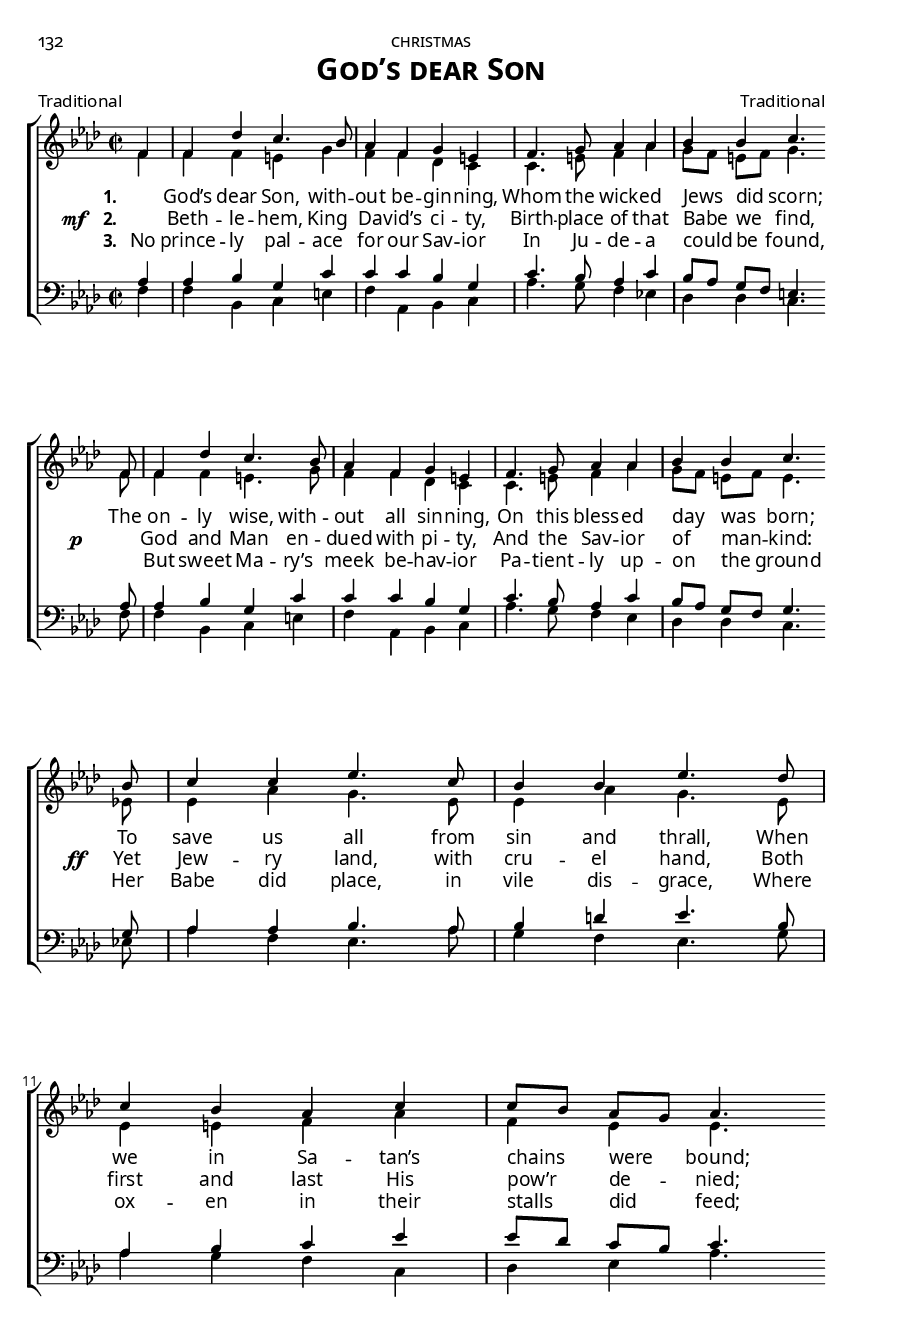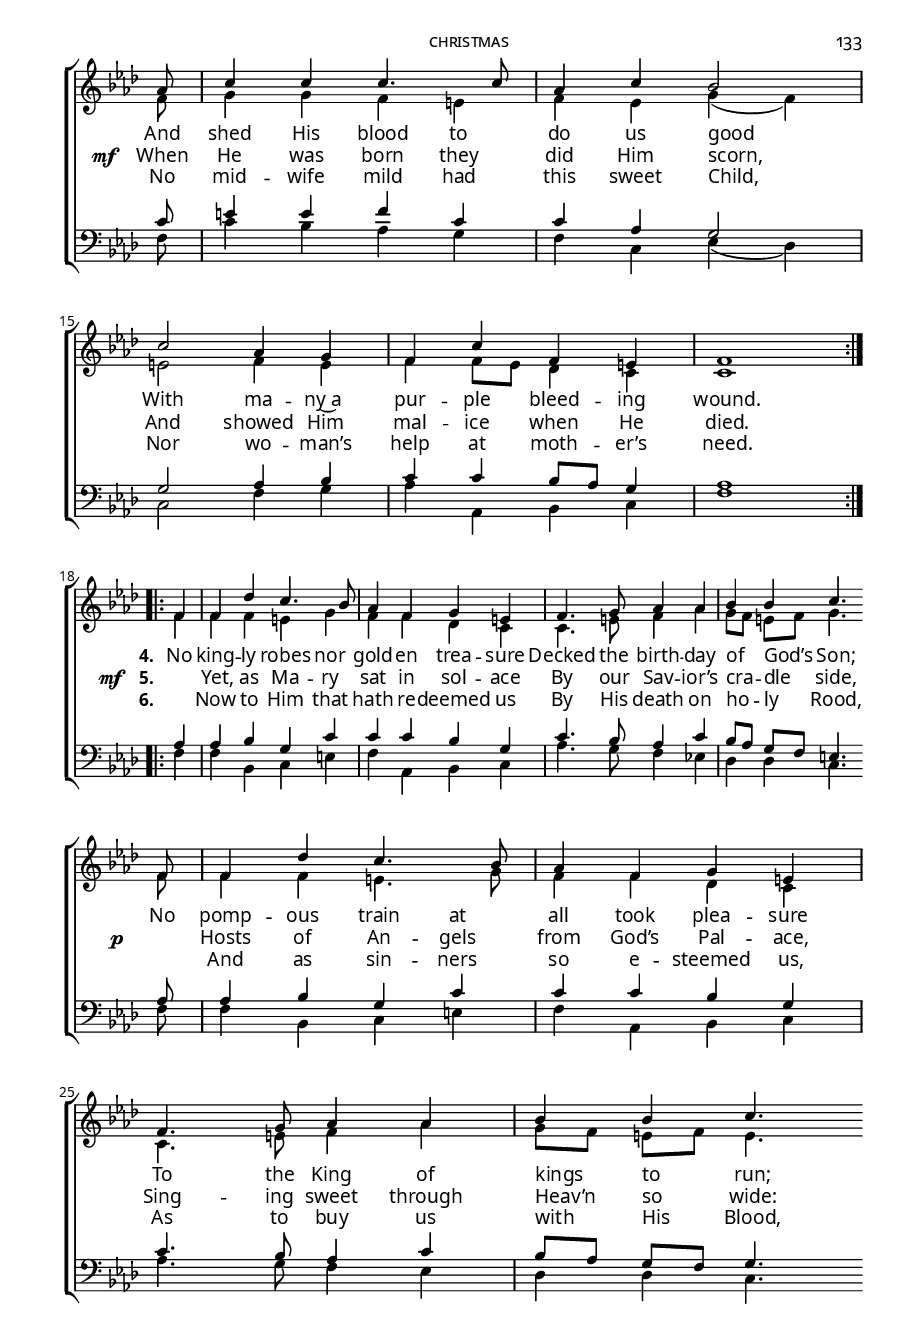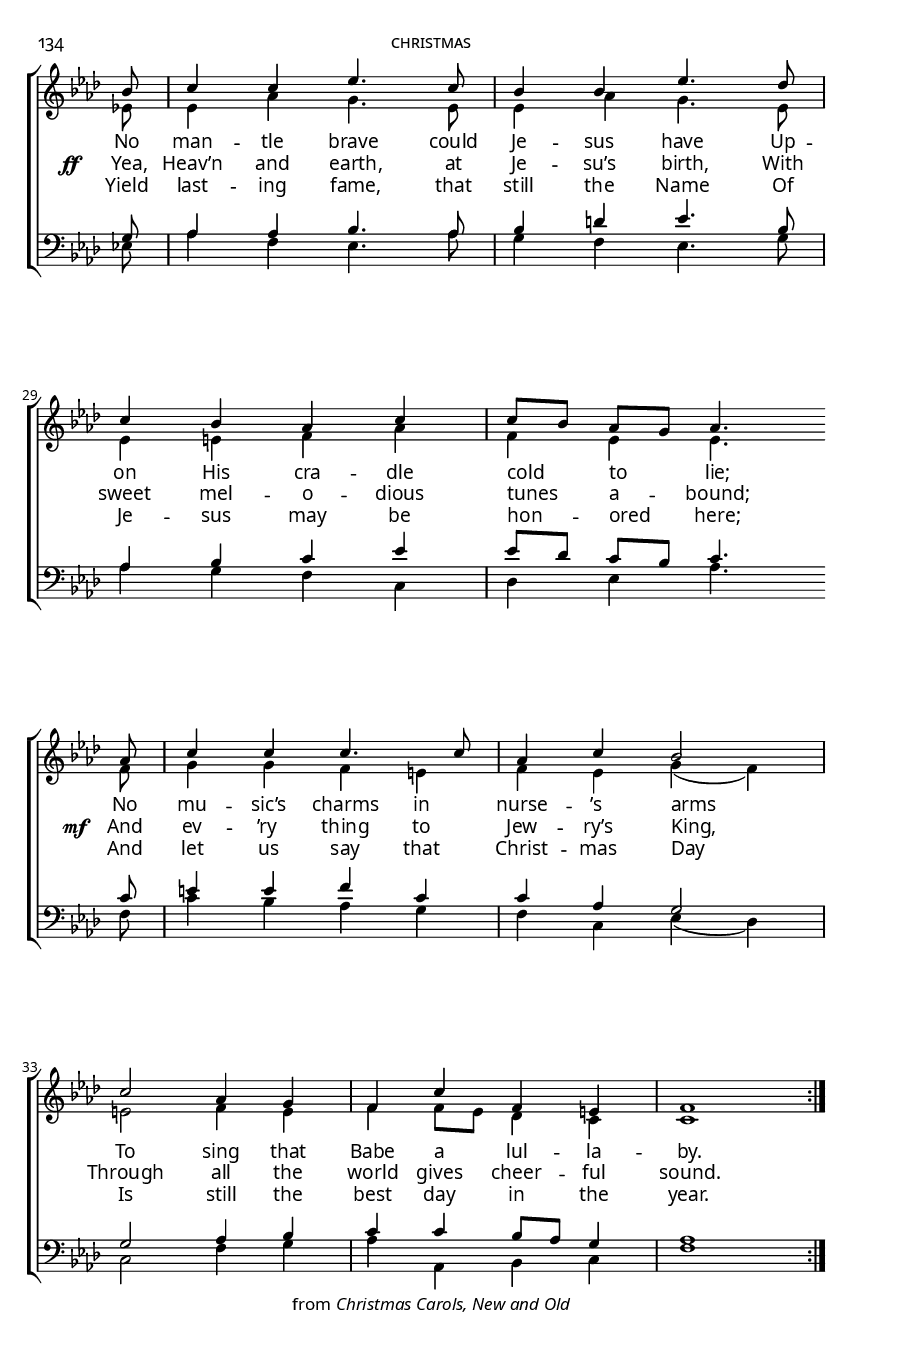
\version "2.14.2"
\include "util.ly"
\header {
  title = \markup{\override #'(font-name . "Garamond Premier Pro Semibold"){ \abs-fontsize #15 \smallCapsOldStyle"God’s dear Son"}}
  poet = \markup\oldStyleNum"Traditional"
  composer = \markup\oldStyleNum"Traditional"
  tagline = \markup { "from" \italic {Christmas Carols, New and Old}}
}
\paper {
  %print-all-headers = ##f
  paper-height = 9\in
  paper-width = 6\in
  indent = 0\in
  %system-system-spacing = #'((basic-distance . 10) (padding . 0))
  %system-system-spacing =
  %  #'((basic-distance . 0)
  %     (minimum-distance . 0)
  %     (padding . -0.35)
  %     (stretchability . 100))
  ragged-last-bottom = ##f
  ragged-bottom = ##f
  two-sided = ##t
  inner-margin = 0.5\in
  outer-margin = 0.25\in
  top-margin = 0.25\in
  bottom-margin = 0.25\in
  first-page-number = #132
  print-first-page-number = ##t
  headerLine = \markup{\override #'(font-name . "Garamond Premier Pro") \smallCapsOldStyle"christmas"}
  oddHeaderMarkup = \markup\fill-line{
     \override #'(font-name . "Garamond Premier Pro")\abs-fontsize #8.5
     \combine 
        \fill-line{"" \if \should-print-page-number
        \oldStylePageNum""
        }
        \fill-line{\headerLine}
  }
  evenHeaderMarkup = \markup {
     \override #'(font-name . "Garamond Premier Pro")\abs-fontsize #8.5
     \combine
        \if \should-print-page-number
        \oldStylePageNum""
        \fill-line{\headerLine}
  }
}
#(set-global-staff-size 15) \paper{ #(define fonts (make-pango-font-tree "GoudyOlSt BT" "Garamond Premier Pro" "Garamond Premier Pro" (/ 15 20))) }
global = {
  \key aes \major
  \time 2/2
  \autoBeamOff
  %\override DynamicLineSpanner #'staff-padding = #0.0
  %\override DynamicLineSpanner #'Y-extent = #'(0 . 0)
}

sopMusic = \relative c' {
  \repeat unfold 2 {
    \repeat volta 3 {
      \partial 4 f4 |
      f des' c4. bes8 |
      aes4 f g e |
      f4. g8 aes4 aes |
      bes bes c4. \bar""\break f,8 |
      
      f4 des' c4. bes8 |
      aes4 f g e |
      f4. g8 aes4 aes |
      bes bes c4. \bar""\break bes8 |
      
      c4 c ees4. c8 |
      bes4 bes ees4. des8 |
      c4 bes aes c |
      c8[ bes] aes[ g] aes4. \bar""\break aes8 |
      
      c4 c c4. c8 |
      aes4 c bes2 |
      c aes4 g |
      f c' f, e |
      f1 \break
    }
  }
}
sopWords = \lyricmode {
  
}

altoMusic = \relative c' {
  \repeat unfold 2{
    f4 |
    f f e g |
    f f des c |
    c4. e8 f4 aes |
    g8[ f] e[ f] g4. f8 |
    
    f4 f e4. g8 |
    f4 f des c |
    c4. e8 f4 aes |
    g8[ f] e[ f] e4. ees8 |
    
    ees4 aes g4. ees8 |
    ees4 aes g4. ees8 |
    ees4 e f aes |
    f ees ees4. f8 |
    
    g4 g f e |
    f ees g( f) |
    e2 f4 e |
    f f8[ ees] des4 c |
    c1
  }
}
altoWords = \lyricmode {
  \dropLyricsV
  \set stanza = #"1. "
  \skip1 God’s dear Son, with -- out be -- gin -- ning,
  Whom the wick -- ed Jews did scorn;
  The on -- ly wise, with -- out all sin -- ning,
  On this bless -- ed day was born;
  To save us all from sin and thrall,
  When we in Sa -- tan’s chains were bound;
  \set associatedVoice = "basses"
  And shed His blood to do us good
  With ma -- ny~a pur -- ple bleed -- ing wound.
  
  \unset associatedVoice
    \set stanza = #"4. "
  No king -- ly robes nor gold -- en trea -- sure
  Decked the birth -- day of God’s Son;
  No pomp -- ous train at all took plea -- sure
  To the King of kings to run;
  No man -- tle brave could Je -- sus have
  Up -- on His cra -- dle cold to lie;
  \set associatedVoice = "basses"
  No mu -- sic’s charms in nurse -- ’s arms
  To sing that Babe a lul -- la -- by.

}
altoWordsII = {
  \dropLyricsV
  \set stanza = \markup{\dynamic"mf  " "2. "}
  \lyricmode {
  %\markup\italic
    \skip1 Beth -- le -- hem, King Da -- vid’s ci -- ty,
    Birth -- place of that Babe we find,
  }
  \set stanza = \markup\dynamic"p   "
  \lyricmode {
    \skip1 God and Man en -- dued with pi -- ty,
    And the Sav -- ior of man -- kind:
  }
  \set stanza = \markup\dynamic"ff   "
  \lyricmode {
    Yet Jew -- ry land, with cru -- el hand,
    Both first and last His pow’r de -- nied;
  }
  \set stanza = \markup\dynamic"mf  "
  \lyricmode {
    \set associatedVoice = "basses"
    When He was born they did Him scorn,
    And showed Him mal -- ice when He died.
  }
    
  \unset associatedVoice
  \set stanza = \markup{\dynamic"mf  " "5. "}
  \lyricmode{
    "" Yet, as Ma -- ry sat in sol -- ace
    By our Sav -- ior’s cra -- dle side,
  }
  \set stanza = \markup\dynamic"p   "
  \lyricmode {
    \skip1 Hosts of An -- gels from God’s Pal -- ace,
    Sing -- ing sweet through Heav’n so wide:
  }
  \set stanza = \markup\dynamic"ff   "
  \lyricmode {
    Yea, Heav’n and earth, at Je -- su’s birth,
    With sweet mel -- o -- dious tunes a -- bound;
  }
  \set stanza = \markup\dynamic"mf  "
  \lyricmode {
    \set associatedVoice = "basses"
    And ev -- ’ry thing to Jew -- ry’s King,
    Through all the world gives cheer -- ful sound.
  }
}
altoWordsIII = \lyricmode {
  \dropLyricsV
  \set stanza = #"3. "
  No prince -- ly pal -- ace for our Sav -- ior
  In Ju -- de -- a could be found,
  \skip1 But sweet Ma -- ry’s meek be -- hav -- ior
  Pa -- tient -- ly up -- on the ground
  Her Babe did place, in vile dis -- grace,
  Where ox -- en in their stalls did feed;
  \set associatedVoice = "basses"
  No mid -- wife mild had this sweet Child,
  Nor wo -- man’s help at moth -- er’s need.
  
  \unset associatedVoice
  \set stanza = #"6. "
  \skip1 Now to Him that hath re -- deemed us
  By His death on ho -- ly Rood,
  \skip1 And as sin -- ners so e -- steemed us,
  As to buy us with His Blood,
  Yield last -- ing fame, that still the Name
  Of Je -- sus may be hon -- ored here;
  \set associatedVoice = "basses"
  And let us say that Christ -- mas Day
  Is still the best day in the year.
}
altoWordsIV = \lyricmode {
}
altoWordsV = \lyricmode {
}
altoWordsVI = \lyricmode {
}
tenorMusic = \relative c' {
  \repeat unfold 2 {
    aes4 |
    aes bes g c |
    c c bes g |
    c4. bes8 aes4 c |
    bes8[ aes] g[ f] e4. aes8 |
    
    aes4 bes g c |
    c c bes g |
    c4. bes8 aes4 c |
    bes8[ aes] g[ f] g4. g8 |
    
    aes4 aes bes4. aes8 |
    bes4 d ees4. bes8 |
    aes4 bes c ees |
    ees8[ des] c[ bes] c4. c8 |
    
    e4 e f c |
    c aes g2 |
    g aes4 bes |
    c c bes8[ aes] g4 |
    aes1
  }
}
tenorWords = \lyricmode {

}

bassMusic = \relative c {
  \repeat unfold 2 {
    f4 |
    f bes, c e |
    f aes, bes c |
    aes'4. g8 f4 ees! |
    des des c4. f8 |
    
    f4 bes, c e |
    f aes, bes c |
    aes'4. g8 f4 ees |
    des des c4. ees!8 |
    
    aes4 f ees4. aes8 |
    g4 f ees4. g8 |
    aes4 g f c |
    des ees aes4. f8 |
    
    c'4 bes aes g |
    f c ees( des) |
    c2 f4 g |
    aes aes, bes c |
    f1
  }
}
bassWords = \lyricmode {

}

pianoRH = \relative c' {
  
}
pianoLH = \relative c' {
  
}

\score {
  <<
   \new ChoirStaff <<
%    \new Lyrics = sopranos \with { \override VerticalAxisGroup #'nonstaff-relatedstaff-spacing = #'((basic-distance . 1)) }
    \new Staff = women <<
      \new Voice = "sopranos" { \voiceOne << \global \sopMusic >> }
      \new Voice = "altos" { \voiceTwo << \global \altoMusic >> }
    >>
   \new Staff = men <<
      \clef bass
      \new Voice = "tenors" { \voiceOne << \global \tenorMusic >> }
      \new Voice = "basses" { \voiceTwo << \global \bassMusic >> }
    >>
    \new Lyrics \with { alignAboveContext = #"women" \override VerticalAxisGroup #'nonstaff-relatedstaff-spacing = #'((basic-distance . 1))} \lyricsto "sopranos" \sopWords
     \new Lyrics = "altosVI"  \with { alignBelowContext = #"women" \override VerticalAxisGroup #'nonstaff-relatedstaff-spacing = #'((basic-distance . 1))} \lyricsto "tenors" \altoWordsVI
    \new Lyrics = "altosV"  \with { alignBelowContext = #"women" \override VerticalAxisGroup #'nonstaff-relatedstaff-spacing = #'((basic-distance . 1))} \lyricsto "tenors" \altoWordsV
    \new Lyrics = "altosIV"  \with { alignBelowContext = #"women" \override VerticalAxisGroup #'nonstaff-relatedstaff-spacing = #'((basic-distance . 1))} \lyricsto "tenors" \altoWordsIV
    \new Lyrics = "altosIII"  \with { alignBelowContext = #"women" \override VerticalAxisGroup #'nonstaff-relatedstaff-spacing = #'((basic-distance . 1))} \lyricsto "tenors" \altoWordsIII
    \new Lyrics = "altosII"  \with { alignBelowContext = #"women" \override VerticalAxisGroup #'nonstaff-relatedstaff-spacing = #'((basic-distance . 1))} \lyricsto "tenors" \altoWordsII
    \new Lyrics = "altos"  \with { alignBelowContext = #"women" \override VerticalAxisGroup #'nonstaff-relatedstaff-spacing = #'((basic-distance . 1))} \lyricsto "tenors" \altoWords
    \new Lyrics \with { alignAboveContext = #"men" \override VerticalAxisGroup #'nonstaff-relatedstaff-spacing = #'((basic-distance . 1)) } \lyricsto "tenors" \tenorWords
    \new Lyrics \with { alignBelowContext = #"men" \override VerticalAxisGroup #'nonstaff-relatedstaff-spacing = #'((basic-distance . 1)) } \lyricsto "basses" \bassWords
  >>
%    \new PianoStaff << \new Staff { \new Voice { \pianoRH } } \new Staff { \clef "bass" \pianoLH } >>
  >>
  \layout {
    \context {
      \Score
      %\override SpacingSpanner #'base-shortest-duration = #(ly:make-moment 1 8)
      %\override SpacingSpanner #'common-shortest-duration = #(ly:make-moment 1 4)
    }
    \context {
      % Remove all empty staves
      % \Staff \RemoveEmptyStaves \override VerticalAxisGroup #'remove-first = ##t
    }
    \context {
      \Lyrics
      \override LyricText #'X-offset = #center-on-word
    }
  }
  \midi {
    \tempo 4 = 95
    \set Staff.midiInstrument = "piccolo"
  
    \context {
      \Voice
      \remove "Dynamic_performer"
    }
  }
}
